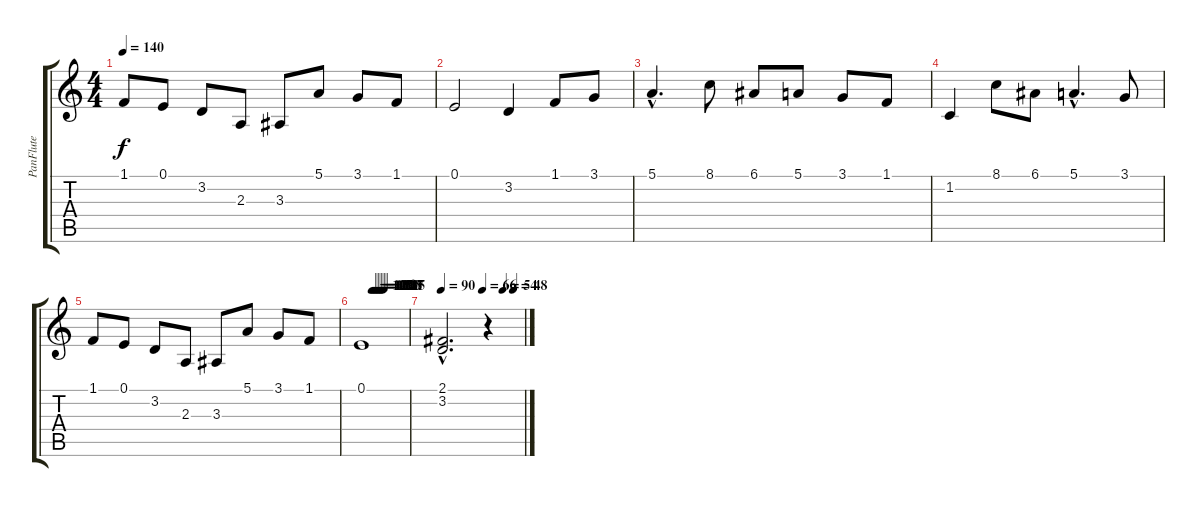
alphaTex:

\track ("PanFlute" "PanFlute") {instrument panflute}
\staff {score tabs}
\tuning (E4 B3 G3 D3 A2 E2) {hide}
\ts (4 4)
\tempo 140
\clef g2
\ks c
1.1.8{dy f} 0.1.8 3.2.8 2.3.8 3.3.8 5.1.8 3.1.8 1.1.8 |
0.1.2 3.2.4 1.1.8 3.1.8 |
5.1{hac}.4{d} 8.1.8 6.1.8 5.1.8 3.1.8 1.1.8 |
1.2.4 8.1.8 6.1.8 5.1{hac}.4{d} 3.1.8 |
1.1.8 0.1.8 3.2.8 2.3.8 3.3.8 5.1.8 3.1.8 1.1.8 |
\tempo (127 0.25)
\tempo (126 0.28125)
\tempo (124 0.3125)
\tempo (123 0.34375)
\tempo (121 0.375)
\tempo (120 0.40625)
\tempo (118 0.4375)
\tempo (117 0.46875)
\tempo (115 0.5)
0.1.1 |
\tempo 90
\tempo (66 0.5)
\tempo (54 0.75)
\tempo (48 0.875)
(2.1{hac} 3.2{hac}).2{d} r.4
